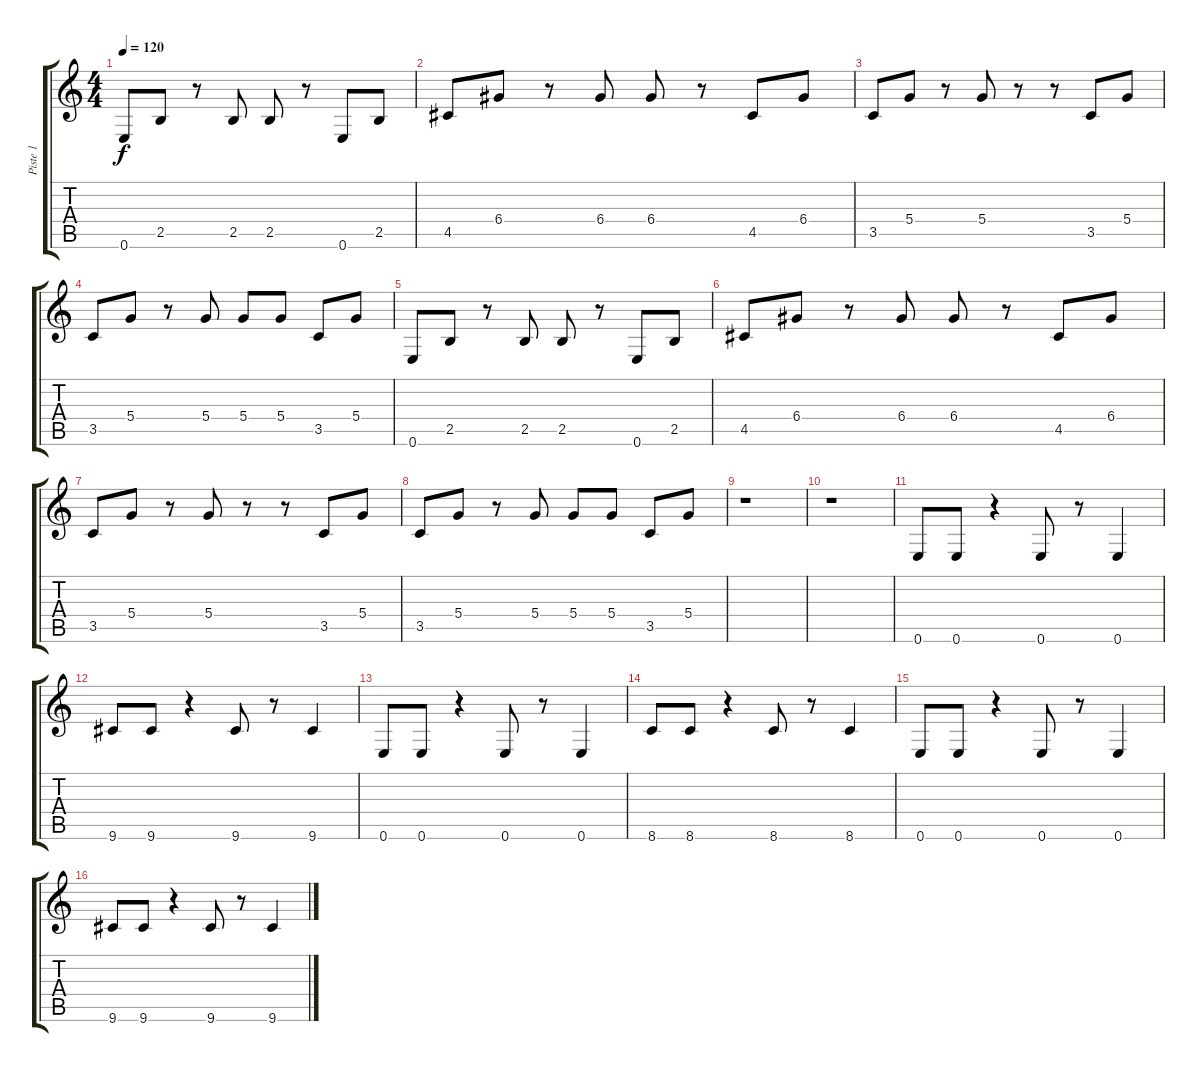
\track ("Piste 1" "Piste 1") {instrument acousticguitarsteel}
\staff {score tabs}
\tuning (E4 B3 G3 D3 A2 E2) {hide}
\ts (4 4)
\tempo 120
\clef g2
\ks c
0.6.8{dy f} 2.5.8 r.8 2.5.8 2.5.8 r.8 0.6.8 2.5.8 |
4.5.8 6.4.8 r.8 6.4.8 6.4.8 r.8 4.5.8 6.4.8 |
3.5.8 5.4.8 r.8 5.4.8 r.8 r.8 3.5.8 5.4.8 |
3.5.8 5.4.8 r.8 5.4.8 5.4.8 5.4.8 3.5.8 5.4.8 |
0.6.8 2.5.8 r.8 2.5.8 2.5.8 r.8 0.6.8 2.5.8 |
4.5.8 6.4.8 r.8 6.4.8 6.4.8 r.8 4.5.8 6.4.8 |
3.5.8 5.4.8 r.8 5.4.8 r.8 r.8 3.5.8 5.4.8 |
3.5.8 5.4.8 r.8 5.4.8 5.4.8 5.4.8 3.5.8 5.4.8 |
r.1 |
r.1 |
0.6.8 0.6.8 r.4 0.6.8 r.8 0.6.4 |
9.6.8 9.6.8 r.4 9.6.8 r.8 9.6.4 |
0.6.8 0.6.8 r.4 0.6.8 r.8 0.6.4 |
8.6.8 8.6.8 r.4 8.6.8 r.8 8.6.4 |
0.6.8 0.6.8 r.4 0.6.8 r.8 0.6.4 |
9.6.8 9.6.8 r.4 9.6.8 r.8 9.6.4
